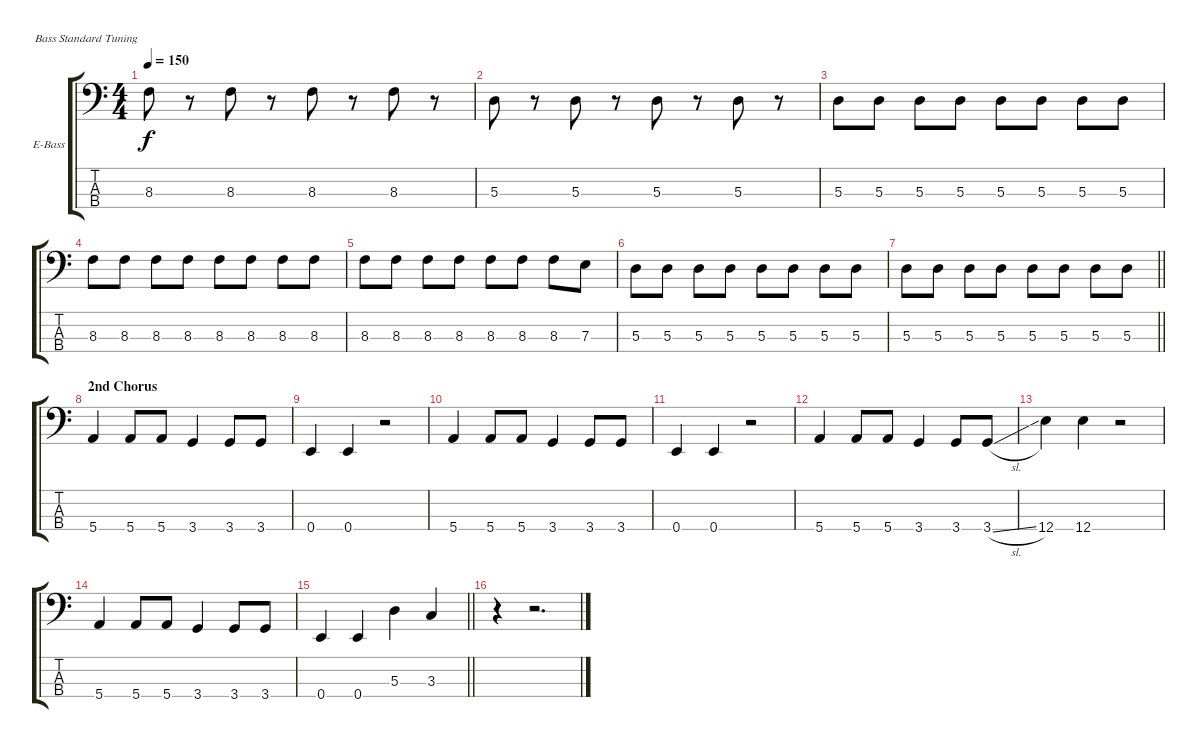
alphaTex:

\bracketExtendMode groupsimilarinstruments
\firstSystemTrackNameOrientation horizontal
\otherSystemsTrackNameOrientation horizontal
\track ("Andy nicholson" "E-Bass") {instrument electricbasspick}
\staff {score tabs}
\tuning (G2 D2 A1 E1)
\ts (4 4)
\tempo 150
\clef f4
\ks c
8.3.8{dy f} r.8 8.3.8 r.8 8.3.8 r.8 8.3.8 r.8 |
5.3.8 r.8 5.3.8 r.8 5.3.8 r.8 5.3.8 r.8 |
5.3.8 5.3.8 5.3.8 5.3.8 5.3.8 5.3.8 5.3.8 5.3.8 |
8.3.8 8.3.8 8.3.8 8.3.8 8.3.8 8.3.8 8.3.8 8.3.8 |
8.3.8 8.3.8 8.3.8 8.3.8 8.3.8 8.3.8 8.3.8 7.3.8 |
5.3.8 5.3.8 5.3.8 5.3.8 5.3.8 5.3.8 5.3.8 5.3.8 |
\barLineRight lightlight
5.3.8 5.3.8 5.3.8 5.3.8 5.3.8 5.3.8 5.3.8 5.3.8 |
\section ("" "2nd Chorus")
5.4.4 5.4.8 5.4.8 3.4.4 3.4.8 3.4.8 |
0.4.4 0.4.4 r.2 |
5.4.4 5.4.8 5.4.8 3.4.4 3.4.8 3.4.8 |
0.4.4 0.4.4 r.2 |
5.4.4 5.4.8 5.4.8 3.4.4 3.4.8 3.4{sl}.8 |
12.4.4 12.4.4 r.2 |
5.4.4 5.4.8 5.4.8 3.4.4 3.4.8 3.4.8 |
\barLineRight lightlight
0.4.4 0.4.4 5.3.4 3.3.4 |
r.4 r.2{d}
